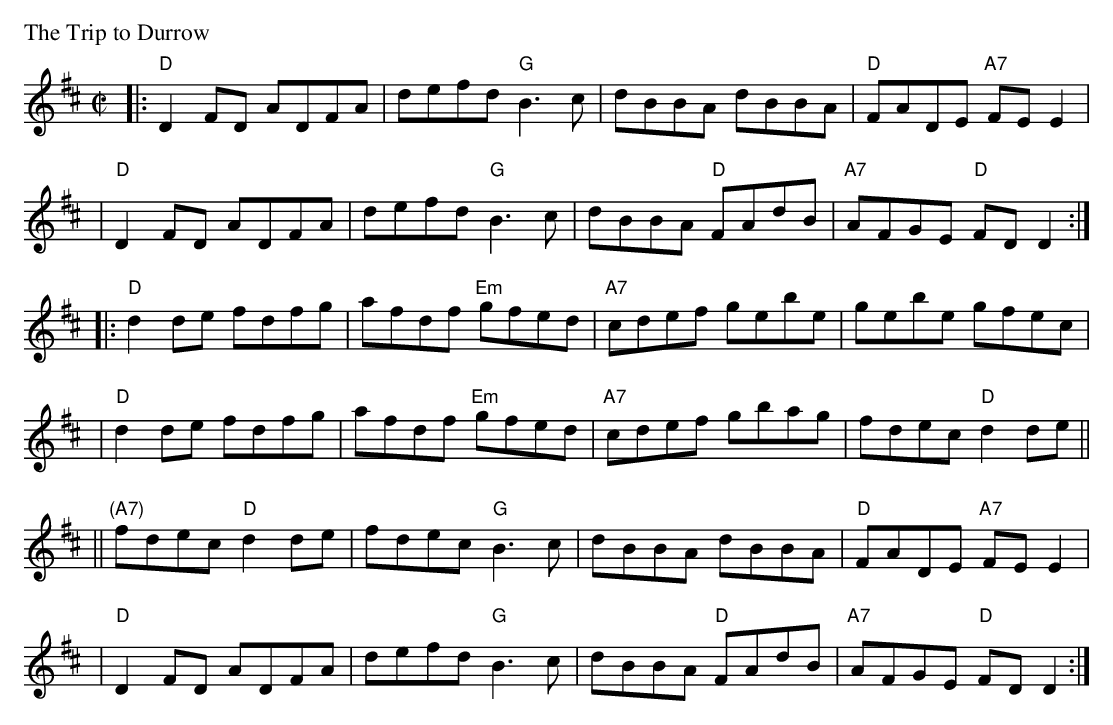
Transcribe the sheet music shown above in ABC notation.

X:1
P: The Trip to Durrow
M: C|
K: D
|: "D"D2FD ADFA | defd "G"B3c | dBBA dBBA | "D"FADE "A7"FEE2 |
|  "D"D2FD ADFA | defd "G"B3c | dBBA "D"FAdB | "A7"AFGE "D"FDD2 :|
|: "D"d2de fdfg | afdf "Em"gfed | "A7"cdef gebe | gebe gfec |
|  "D"d2de fdfg | afdf "Em"gfed | "A7"cdef gbag | fdec "D"d2de ||
|| "(A7)"fdec "D"d2de | fdec "G"B3c | dBBA dBBA | "D"FADE "A7"FEE2 |
|  "D"D2FD ADFA | defd "G"B3c | dBBA "D"FAdB | "A7"AFGE "D"FDD2 :|
